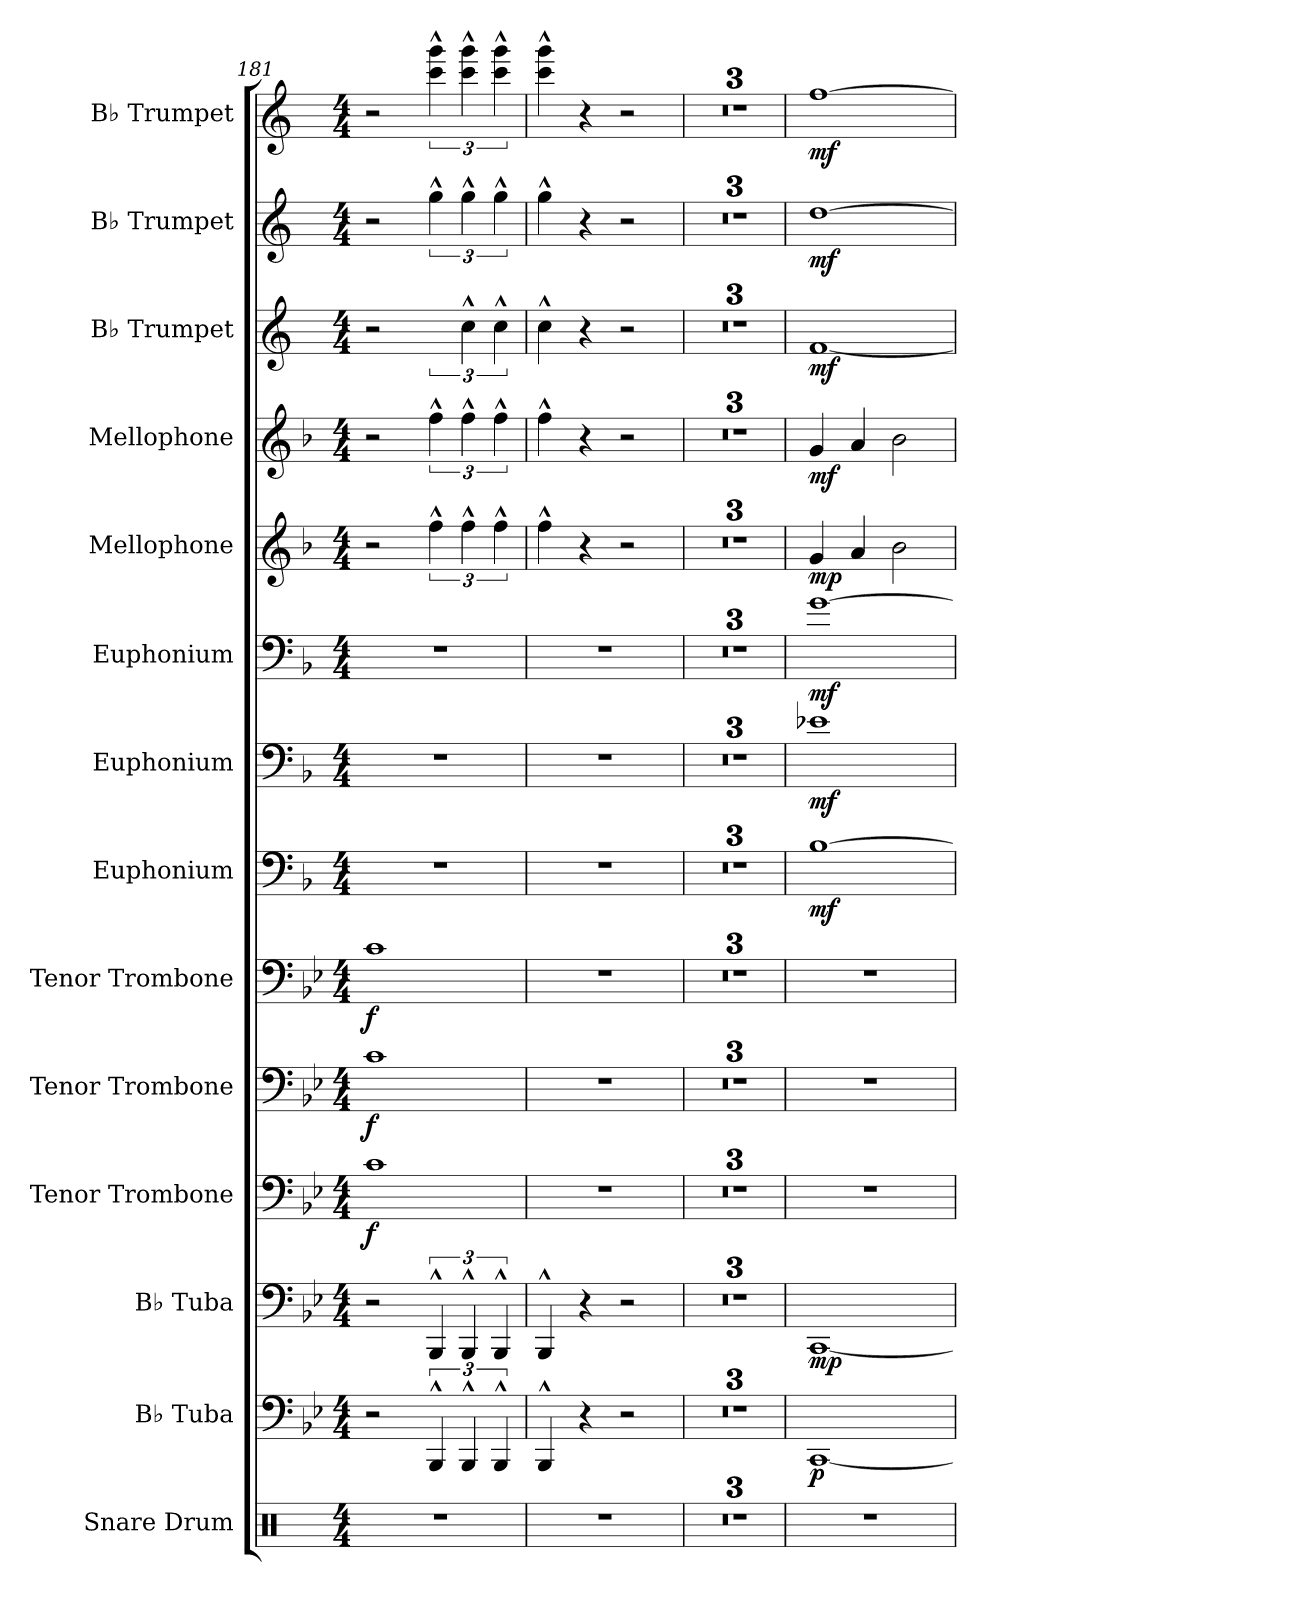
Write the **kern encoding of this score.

**kern	**kern	**dynam	**kern	**dynam	**kern	**dynam	**kern	**dynam	**kern	**dynam	**kern	**dynam	**kern	**dynam	**kern	**dynam	**kern	**dynam	**kern	**dynam	**kern	**dynam	**kern	**dynam	**kern	**dynam
*part14	*part13	*part13	*part12	*part12	*part11	*part11	*part10	*part10	*part9	*part9	*part8	*part8	*part7	*part7	*part6	*part6	*part5	*part5	*part4	*part4	*part3	*part3	*part2	*part2	*part1	*part1
*staff14	*staff13	*staff13	*staff12	*staff12	*staff11	*staff11	*staff10	*staff10	*staff9	*staff9	*staff8	*staff8	*staff7	*staff7	*staff6	*staff6	*staff5	*staff5	*staff4	*staff4	*staff3	*staff3	*staff2	*staff2	*staff1	*staff1
*I"Snare Drum	*I"B♭ Tuba	*	*I"B♭ Tuba	*	*I"Tenor Trombone	*	*I"Tenor Trombone	*	*I"Tenor Trombone	*	*I"Euphonium	*	*I"Euphonium	*	*I"Euphonium	*	*I"Mellophone	*	*I"Mellophone	*	*I"B♭ Trumpet	*	*I"B♭ Trumpet	*	*I"B♭ Trumpet	*
*I'SD	*I'B♭ Tu.	*	*I'B♭ Tu.	*	*I'T. Tbn.	*	*I'T. Tbn.	*	*I'T. Tbn.	*	*I'Euph.	*	*I'Euph.	*	*I'Euph.	*	*I'Mph.	*	*I'Mph.	*	*I'B♭ Tpt.	*	*I'B♭ Tpt.	*	*I'B♭ Tpt.	*
*clefX	*clefF4	*	*clefF4	*	*clefF4	*	*clefF4	*	*clefF4	*	*clefF4	*	*clefF4	*	*clefF4	*	*clefG2	*	*clefG2	*	*clefG2	*	*clefG2	*	*clefG2	*
*	*	*	*	*	*	*	*	*	*	*	*ITrd4c7	*	*ITrd4c7	*	*ITrd4c7	*	*ITrd4c7	*	*ITrd4c7	*	*ITrd1c2	*	*ITrd1c2	*	*ITrd1c2	*
*k[]	*k[b-e-]	*	*k[b-e-]	*	*k[b-e-]	*	*k[b-e-]	*	*k[b-e-]	*	*k[b-e-]	*	*k[b-e-]	*	*k[b-e-]	*	*k[b-e-]	*	*k[b-e-]	*	*k[b-e-]	*	*k[b-e-]	*	*k[b-e-]	*
*M4/4	*M4/4	*	*M4/4	*	*M4/4	*	*M4/4	*	*M4/4	*	*M4/4	*	*M4/4	*	*M4/4	*	*M4/4	*	*M4/4	*	*M4/4	*	*M4/4	*	*M4/4	*
=181	=181	=181	=181	=181	=181	=181	=181	=181	=181	=181	=181	=181	=181	=181	=181	=181	=181	=181	=181	=181	=181	=181	=181	=181	=181	=181
!	!	!	!	!	!	!LO:DY:b	!	!LO:DY:b	!	!LO:DY:b	!	!	!	!	!	!	!	!	!	!	!	!	!	!	!	!
1r	2r	.	2r	.	1c	f	1c	f	1c	f	1r	.	1r	.	1r	.	2r	.	2r	.	2r	.	2r	.	2r	.
.	6BBB-^^/	.	6BBB-^^/	.	.	.	.	.	.	.	.	.	.	.	.	.	6b-^^\	.	6b-^^\	.	6b-^^\yy	.	6ff^^\	.	6bb-\^^ 6fff\^^	.
.	6BBB-^^/	.	6BBB-^^/	.	.	.	.	.	.	.	.	.	.	.	.	.	6b-^^\	.	6b-^^\	.	6b-^^\	.	6ff^^\	.	6bb-\^^ 6fff\^^	.
.	6BBB-^^/	.	6BBB-^^/	.	.	.	.	.	.	.	.	.	.	.	.	.	6b-^^\	.	6b-^^\	.	6b-^^\	.	6ff^^\	.	6bb-\^^ 6fff\^^	.
!!LO:PB:g=z
=182	=182	=182	=182	=182	=182	=182	=182	=182	=182	=182	=182	=182	=182	=182	=182	=182	=182	=182	=182	=182	=182	=182	=182	=182	=182	=182
1r	4BBB-^^/	.	4BBB-^^/	.	1r	.	1r	.	1r	.	1r	.	1r	.	1r	.	4b-^^\	.	4b-^^\	.	4b-^^\	.	4ff^^\	.	4bb-\^^ 4fff\^^	.
.	4r	.	4r	.	.	.	.	.	.	.	.	.	.	.	.	.	4r	.	4r	.	4r	.	4r	.	4r	.
.	2r	.	2r	.	.	.	.	.	.	.	.	.	.	.	.	.	2r	.	2r	.	2r	.	2r	.	2r	.
=183	=183	=183	=183	=183	=183	=183	=183	=183	=183	=183	=183	=183	=183	=183	=183	=183	=183	=183	=183	=183	=183	=183	=183	=183	=183	=183
1r	1r	.	1r	.	1r	.	1r	.	1r	.	1r	.	1r	.	1r	.	1r	.	1r	.	1r	.	1r	.	1r	.
=184	=184	=184	=184	=184	=184	=184	=184	=184	=184	=184	=184	=184	=184	=184	=184	=184	=184	=184	=184	=184	=184	=184	=184	=184	=184	=184
1r	1r	.	1r	.	1r	.	1r	.	1r	.	1r	.	1r	.	1r	.	1r	.	1r	.	1r	.	1r	.	1r	.
=185	=185	=185	=185	=185	=185	=185	=185	=185	=185	=185	=185	=185	=185	=185	=185	=185	=185	=185	=185	=185	=185	=185	=185	=185	=185	=185
1r	1r	.	1r	.	1r	.	1r	.	1r	.	1r	.	1r	.	1r	.	1r	.	1r	.	1r	.	1r	.	1r	.
=186	=186	=186	=186	=186	=186	=186	=186	=186	=186	=186	=186	=186	=186	=186	=186	=186	=186	=186	=186	=186	=186	=186	=186	=186	=186	=186
*	*	*	*	*	*	*	*	*	*	*	*	*	*	*	*	*	*	*	*	*	*	*	*	*	*MM80	*
!	!	!LO:DY:b	!	!LO:DY:b	!	!	!	!	!	!	!	!LO:DY:b	!	!LO:DY:b	!	!LO:DY:b	!	!LO:DY:b	!	!LO:DY:b	!	!LO:DY:b	!	!LO:DY:b	!	!LO:DY:b
1r	[1CC	p	[1CC	mp	1r	.	1r	.	1r	.	[1E-	mf	1A-X	mf	[1c	mf	4c/	mp	4c/	mf	[1e-	mf	[1cc	mf	[1ee-	mf
.	.	.	.	.	.	.	.	.	.	.	.	.	.	.	.	.	4d/	.	4d/	.	.	.	.	.	.	.
.	.	.	.	.	.	.	.	.	.	.	.	.	.	.	.	.	2e-\	.	2e-\	.	.	.	.	.	.	.
=	=	=	=	=	=	=	=	=	=	=	=	=	=	=	=	=	=	=	=	=	=	=	=	=	=	=
*-	*-	*-	*-	*-	*-	*-	*-	*-	*-	*-	*-	*-	*-	*-	*-	*-	*-	*-	*-	*-	*-	*-	*-	*-	*-	*-
